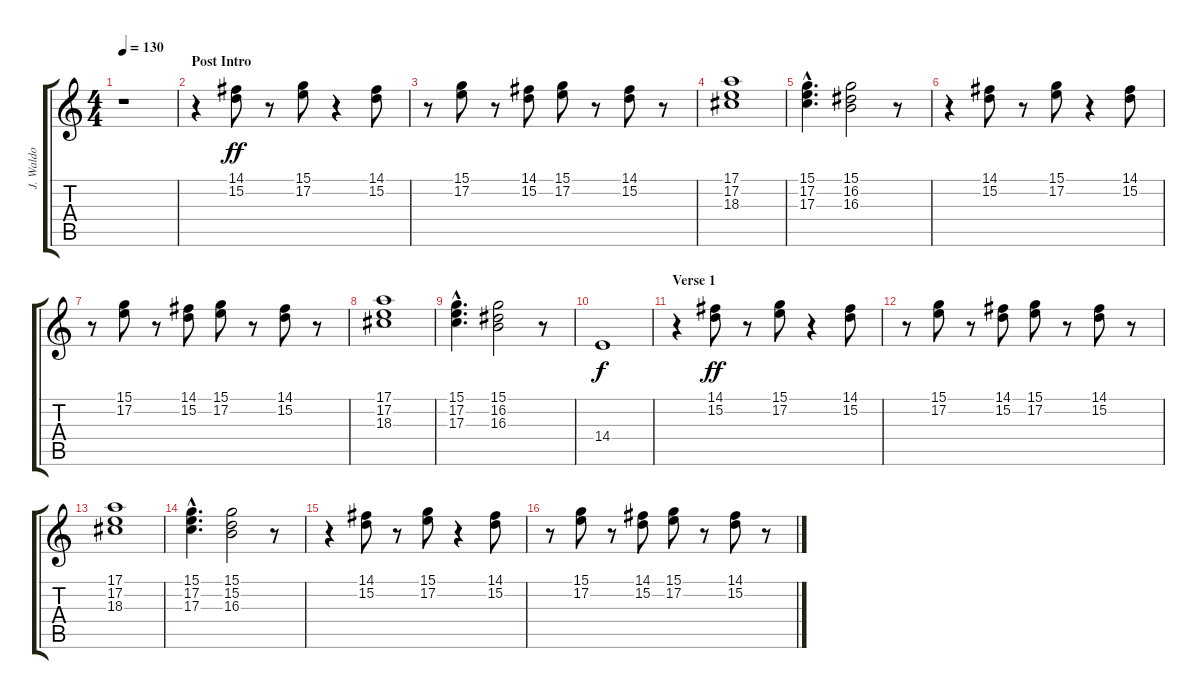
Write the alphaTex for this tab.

\track ("J. Waldo" "J. Waldo") {instrument rockorgan}
\staff {score tabs}
\tuning (E4 B3 G3 D3 A2 E2) {hide}
\ts (4 4)
\tempo 130
\clef g2
\ks c
r.1{dy ff instrument rockorgan} |
\section ("" "Post Intro")
r.4{volume 10 instrument rockorgan} (14.1 15.2).8 r.8 (15.1 17.2).8 r.4 (14.1 15.2).8 |
r.8 (15.1 17.2).8 r.8 (14.1 15.2).8 (15.1 17.2).8 r.8 (14.1 15.2).8 r.8 |
(17.1 17.2 18.3).1 |
(15.1{hac} 17.2{hac} 17.3{hac}).4{d} (15.1 16.2 16.3).2 r.8 |
r.4 (14.1 15.2).8 r.8 (15.1 17.2).8 r.4 (14.1 15.2).8 |
r.8 (15.1 17.2).8 r.8 (14.1 15.2).8 (15.1 17.2).8 r.8 (14.1 15.2).8 r.8 |
(17.1 17.2 18.3).1 |
(15.1{hac} 17.2{hac} 17.3{hac}).4{d} (15.1 16.2 16.3).2 r.8 |
14.4.1{dy f} |
\section ("" "Verse 1")
r.4 (14.1 15.2).8{dy ff} r.8 (15.1 17.2).8 r.4 (14.1 15.2).8 |
r.8 (15.1 17.2).8 r.8 (14.1 15.2).8 (15.1 17.2).8 r.8 (14.1 15.2).8 r.8 |
(17.1 17.2 18.3).1 |
(15.1{hac} 17.2{hac} 17.3{hac}).4{d} (15.1 15.2 16.3).2 r.8 |
r.4 (14.1 15.2).8 r.8 (15.1 17.2).8 r.4 (14.1 15.2).8 |
r.8 (15.1 17.2).8 r.8 (14.1 15.2).8 (15.1 17.2).8 r.8 (14.1 15.2).8 r.8
